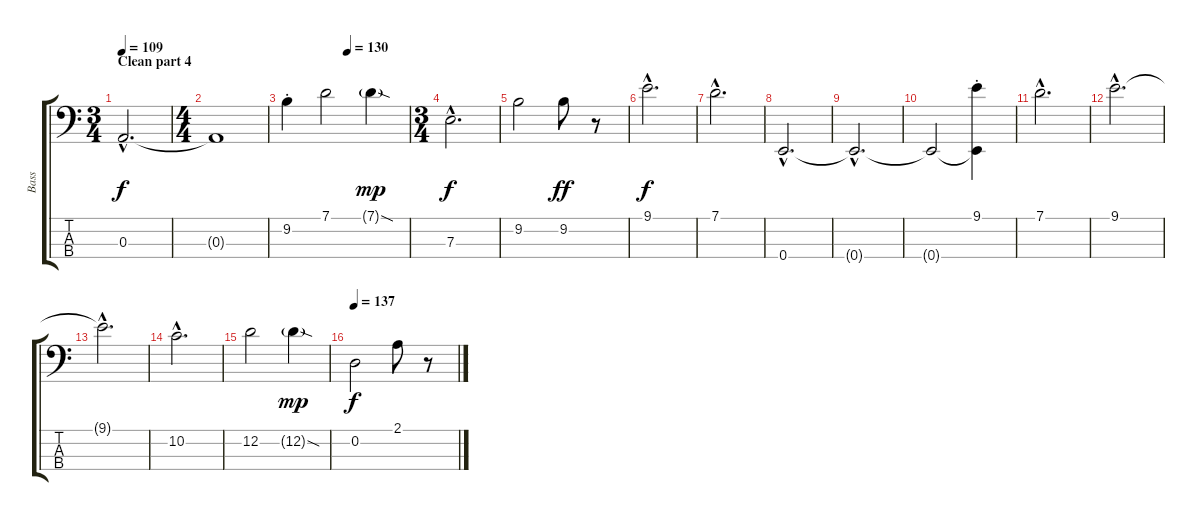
\track ("Bass" "Bass") {instrument electricbasspick}
\staff {score tabs}
\tuning (G2 D2 A1 E1) {hide}
\ts (3 4)
\section ("" "Clean part 4")
\tempo 109
\clef f4
\ks c
0.3{hac}.2{d dy f} |
\ts (4 4)
0.3{t}.1 |
\tempo (130 0.5)
9.2{st}.4 7.1.2 7.1{sod g}.4{dy mp} |
\ts (3 4)
7.3{hac}.2{d dy f} |
9.2.2 9.2.8{dy ff} r.8 |
9.1{hac}.2{d dy f} |
7.1{hac}.2{d} |
0.4{hac}.2{d} |
0.4{hac t}.2{d} |
0.4{t}.2 (9.1{st} 0.4{t}).4 |
7.1{hac}.2{d} |
9.1{hac}.2{d} |
9.1{hac t}.2{d} |
10.2{hac}.2{d} |
12.2.2 12.2{sod g}.4{dy mp} |
\tempo 137
0.2.2{dy f} 2.1.8 r.8
